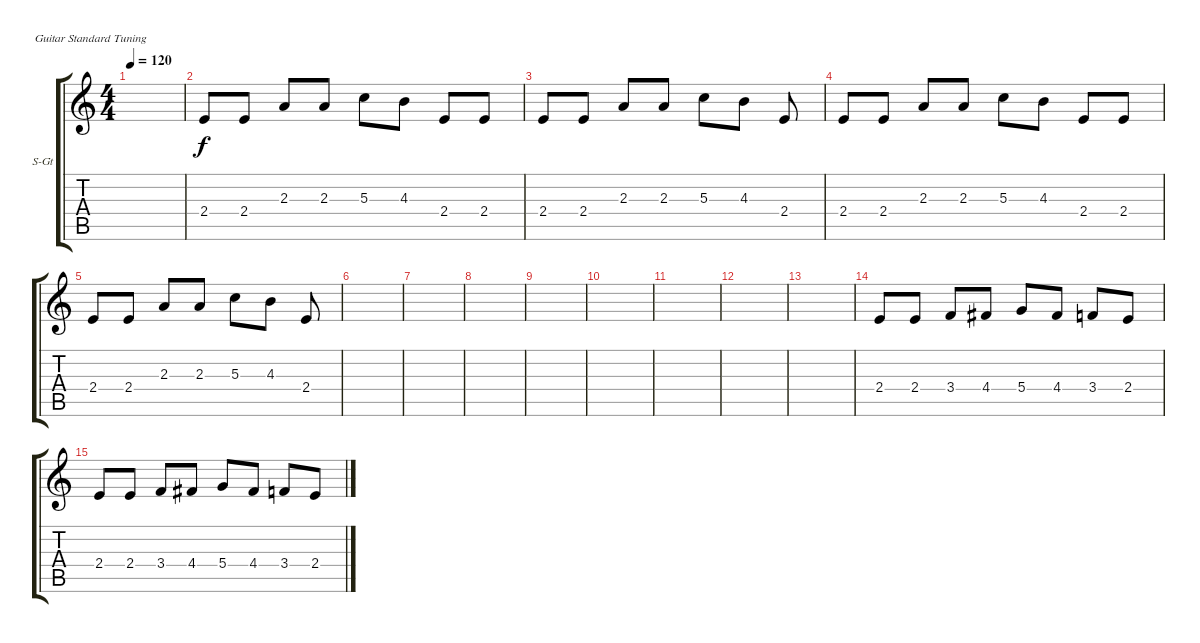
\defaultSystemsLayout 4
\bracketExtendMode groupsimilarinstruments
\firstSystemTrackNameOrientation horizontal
\otherSystemsTrackNameOrientation horizontal
\track ("Steel Guitar" "S-Gt") {instrument acousticguitarsteel}
\staff {score tabs}
\tuning (E4 B3 G3 D3 A2 E2)
\ts (4 4)
\tempo 120
\clef g2
\scale
0.354167
\ks c
|
2.4.8 2.4.8 2.3.8 2.3.8 5.3.8 4.3.8 2.4.8 2.4.8 |
2.4.8 2.4.8 2.3.8 2.3.8 5.3.8 4.3.8 2.4.8 |
2.4.8 2.4.8 2.3.8 2.3.8 5.3.8 4.3.8 2.4.8 2.4.8 |
2.4.8 2.4.8 2.3.8 2.3.8 5.3.8 4.3.8 2.4.8 |
\scale
0.333333 |
\scale
0.333333 |
\scale
0.333333 |
\scale
0.333333 |
\scale
0.333333 |
\scale
0.333333 |
\scale
0.333333 |
\scale
0.333333 |
\scale
0.333333 2.4.8 2.4.8 3.4.8 4.4.8 5.4.8 4.4.8 3.4.8 2.4.8 |
\scale
0.333333 2.4.8 2.4.8 3.4.8 4.4.8 5.4.8 4.4.8 3.4.8 2.4.8 |
\scale
0.333333
